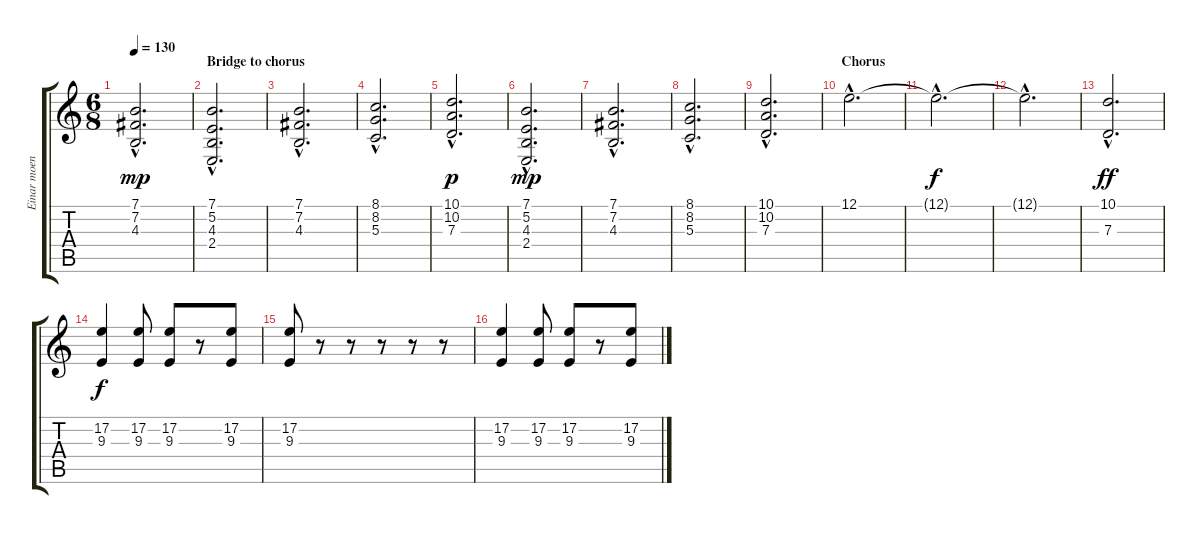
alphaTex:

\track ("Einar moen (mid)" "Einar moen") {instrument stringensemble1}
\staff {score tabs}
\tuning (E4 B3 G3 D3 A2 E2) {hide}
\ts (6 8)
\tempo 130
\clef g2
\ks c
(7.1{hac} 7.2{hac} 4.3{hac}).2{d dy mp} |
\section ("" "Bridge to chorus")
(7.1{hac} 5.2{hac} 4.3{hac} 2.4{hac}).2{d} |
(7.1{hac} 7.2{hac} 4.3{hac}).2{d} |
(8.1{hac} 8.2{hac} 5.3{hac}).2{d} |
(10.1{hac} 10.2{hac} 7.3{hac}).2{d dy p} |
(7.1{hac} 5.2{hac} 4.3{hac} 2.4{hac}).2{d dy mp} |
(7.1{hac} 7.2{hac} 4.3{hac}).2{d} |
(8.1{hac} 8.2{hac} 5.3{hac}).2{d} |
(10.1{hac} 10.2{hac} 7.3{hac}).2{d} |
\section ("" "Chorus")
12.1{hac}.2{d} |
12.1{hac t}.2{d dy f} |
12.1{hac t}.2{d} |
(10.1{hac} 7.3{hac}).2{d dy ff} |
(17.2 9.3).4{dy f} (17.2 9.3).8 (17.2 9.3).8 r.8 (17.2 9.3).8 |
(17.2 9.3).8 r.8 r.8 r.8 r.8 r.8 |
(17.2 9.3).4 (17.2 9.3).8 (17.2 9.3).8 r.8 (17.2 9.3).8
